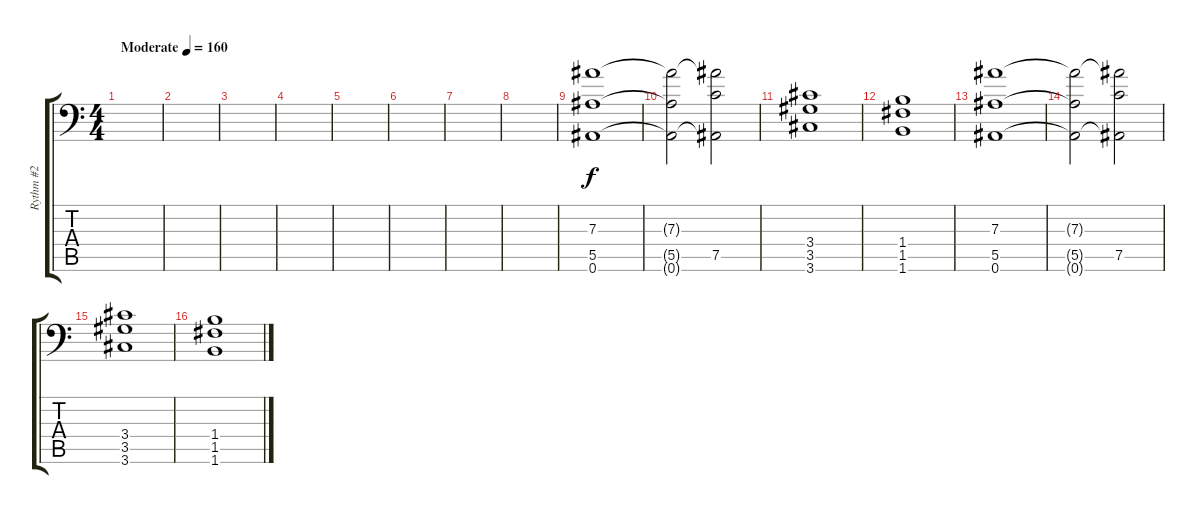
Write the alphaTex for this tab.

\track ("Rythm #2" "Rythm #2") {instrument distortionguitar}
\staff {score tabs}
\tuning (C4 G3 Eb3 Bb2 F2 Bb1) {hide}
\ts (4 4)
\tempo (160 "Moderate")
\clef f4
\ks c
|
|
|
|
|
|
|
|
(7.3 5.5 0.6).1 |
(7.3{t} 5.5{t} 0.6{t}).2 (7.3{t} 7.5 0.6{t}).2 |
(3.4 3.5 3.6).1 |
(1.4 1.5 1.6).1 |
(7.3 5.5 0.6).1 |
(7.3{t} 5.5{t} 0.6{t}).2 (7.3{t} 7.5 0.6{t}).2 |
(3.4 3.5 3.6).1 |
(1.4 1.5 1.6).1
